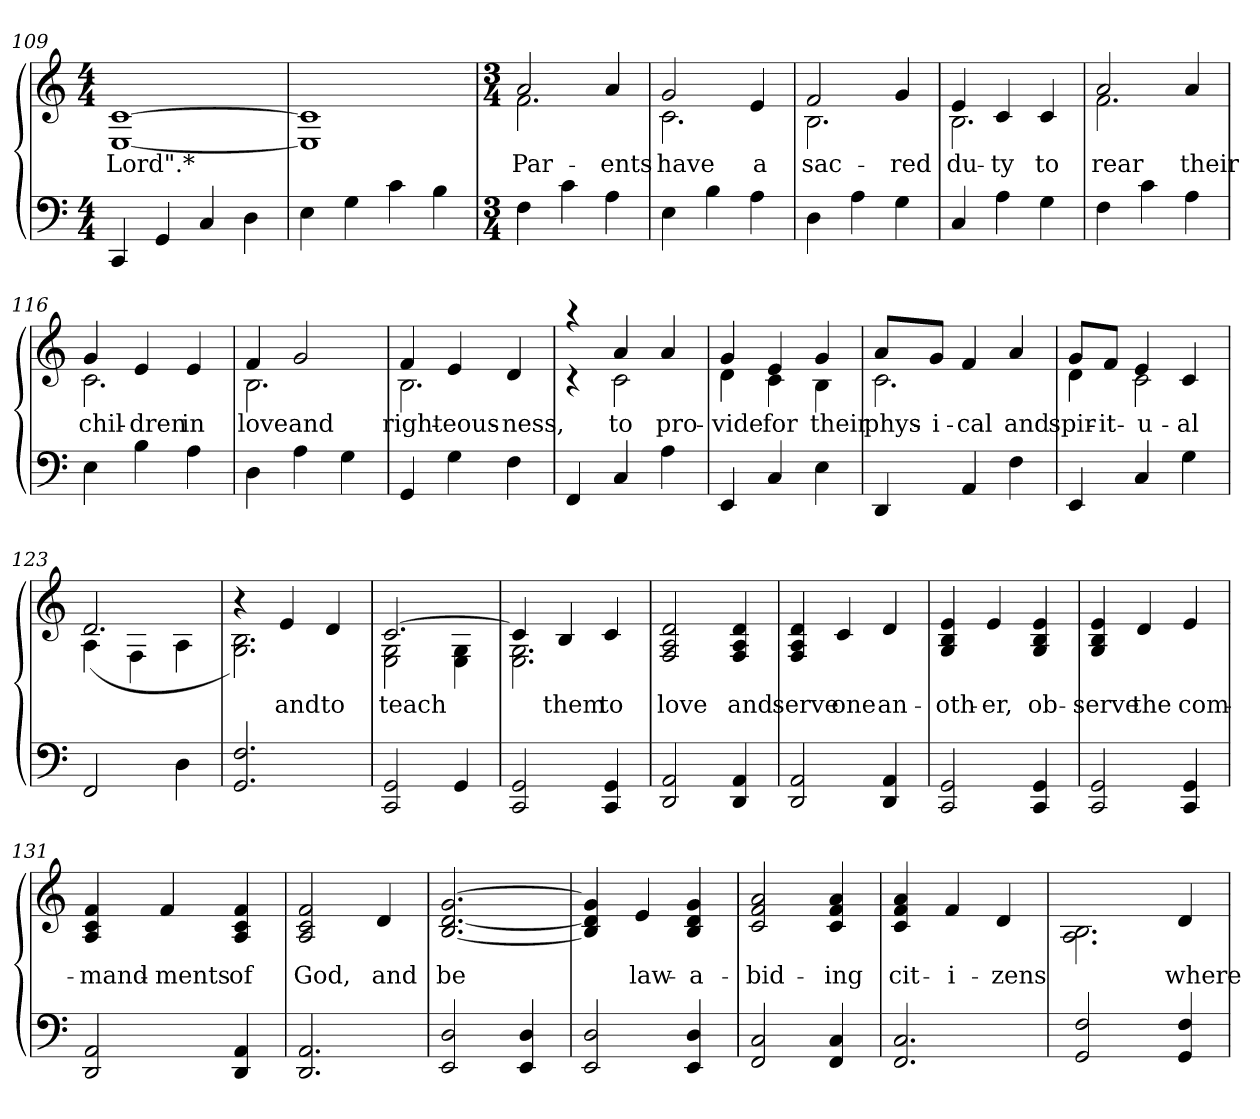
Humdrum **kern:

**kern	**kern	**text
*part1	*part1	*part1
*staff2	*staff1	*staff1
*clefF4	*clefG2	*
*k[]	*k[]	*
*C:	*C:	*
*M4/4	*M4/4	*
=109	=109	=109
!	!	!LO:LY:b
*	*^	*
4CC/	[>1c	[<1E	Lord".*
4GG/	.	.	.
4C/	.	.	.
4D\	.	.	.
=110	=110	=110	=110
4E\	1c]	1E]	.
4G\	.	.	.
4c\	.	.	.
4B\	.	.	.
=111	=111	=111	=111
*M3/4	*M3/4	*	*
!	!	!	!LO:LY:b
4F\	2a/	2.f\	Par-
4c\	.	.	.
!	!	!	!LO:LY:b
4A\	4a/	.	-ents
=112	=112	=112	=112
!	!	!	!LO:LY:b
4E\	2g/	2.c\	have
4B\	.	.	.
!	!	!	!LO:LY:b
4A\	4e/	.	a
=113	=113	=113	=113
!	!	!	!LO:LY:b
4D\	2f/	2.B\	sac-
4A\	.	.	.
!	!	!	!LO:LY:b
4G\	4g/	.	-red
!!LO:LB:g=z	!!
=114	=114	=114	=114
!	!	!	!LO:LY:b
4C/	4e/	2.B\	du-
!	!	!	!LO:LY:b
4A\	4c/	.	-ty
!	!	!	!LO:LY:b
4G\	4c/	.	to
=115	=115	=115	=115
!	!	!	!LO:LY:b
4F\	2a/	2.f\	rear
4c\	.	.	.
!	!	!	!LO:LY:b
4A\	4a/	.	their
=116	=116	=116	=116
!	!	!	!LO:LY:b
4E\	4g/	2.c\	chil-
!	!	!	!LO:LY:b
4B\	4e/	.	-dren
!	!	!	!LO:LY:b
4A\	4e/	.	in
=117	=117	=117	=117
!	!	!	!LO:LY:b
4D\	4f/	2.B\	love
!	!	!	!LO:LY:b
4A\	2g/	.	and
4G\	.	.	.
=118	=118	=118	=118
!	!	!	!LO:LY:b
4GG/	4f/	2.B\	right-
!	!	!	!LO:LY:b
4G\	4e/	.	-eous-
!	!	!	!LO:LY:b
4F\	4d/	.	-ness,
=119	=119	=119	=119
4FF/	4raa	4rc	.
!	!	!	!LO:LY:b
4C/	4a/	2c\	to
!	!	!	!LO:LY:b
4A\	4a/	.	pro-
=120	=120	=120	=120
!	!	!	!LO:LY:b
4EE/	4g/	4d\	-vide
!	!	!	!LO:LY:b
4C/	4e/	4c\	for
!	!	!	!LO:LY:b
4E\	4g/	4B\	their
!!LO:PB:g=z	!!
=121	=121	=121	=121
!	!	!	!LO:LY:b
4DD/	8a/L	2.c\	phys-
!	!	!	!LO:LY:b
.	8g/J	.	-i-
!	!	!	!LO:LY:b
4AA/	4f/	.	-cal
!	!	!	!LO:LY:b
4F\	4a/	.	and
=122	=122	=122	=122
!	!	!	!LO:LY:b
4EE/	8g/L	4d\	spir-
!	!	!	!LO:LY:b
.	8f/J	.	-it-
!	!	!	!LO:LY:b
4C/	4e/	2c\	-u-
!	!	!	!LO:LY:b
4G\	4c/	.	-al
=123	=123	=123	=123
2FF/	2.d/	(<4A\	.
.	.	4F\	.
4D\	.	4A\	.
=124	=124	=124	=124
2.GG/ 2.F/	4ra	2.G\ 2.B\)	.
!	!	!	!LO:LY:b
.	4e/	.	and
!	!	!	!LO:LY:b
.	4d/	.	to
=125	=125	=125	=125
!	!	!	!LO:LY:b
2CC/ 2GG/	[>2.c/	2E\ 2G\	teach
4GG/	.	4E\ 4G\	.
=126	=126	=126	=126
2CC/ 2GG/	4c/]	2.E\ 2.G\	.
!	!	!	!LO:LY:b
.	4B/	.	them
!	!	!	!LO:LY:b
4CC/ 4GG/	4c/	.	to
*	*v	*v	*
!!LO:LB:g=z
=127	=127	=127
!	!	!LO:LY:b
2DD/ 2AA/	2F/ 2A/ 2d/	love
!	!	!LO:LY:b
4DD/ 4AA/	4F/ 4A/ 4d/	and
=128	=128	=128
!	!	!LO:LY:b
2DD/ 2AA/	4F/ 4A/ 4d/	serve
!	!	!LO:LY:b
.	4c/	one
!	!	!LO:LY:b
4DD/ 4AA/	4d/	an-
=129	=129	=129
!	!	!LO:LY:b
2CC/ 2GG/	4G/ 4B/ 4e/	-oth-
!	!	!LO:LY:b
.	4e/	-er,
!	!	!LO:LY:b
4CC/ 4GG/	4G/ 4B/ 4e/	ob-
=130	=130	=130
!	!	!LO:LY:b
2CC/ 2GG/	4G/ 4B/ 4e/	-serve
!	!	!LO:LY:b
.	4d/	the
!	!	!LO:LY:b
4CC/ 4GG/	4e/	com-
=131	=131	=131
!	!	!LO:LY:b
2DD/ 2AA/	4A/ 4c/ 4f/	-mand-
!	!	!LO:LY:b
.	4f/	-ments
!	!	!LO:LY:b
4DD/ 4AA/	4A/ 4c/ 4f/	of
=132	=132	=132
!	!	!LO:LY:b
2.DD/ 2.AA/	2A/ 2c/ 2f/	God,
!	!	!LO:LY:b
.	4d/	and
!!LO:LB:g=z
=133	=133	=133
!	!	!LO:LY:b
2EE/ 2D/	[2.B/ [2.d/ [2.g/	be
4EE/ 4D/	.	.
=134	=134	=134
2EE/ 2D/	4B/] 4d/] 4g/]	.
!	!	!LO:LY:b
.	4e/	law-
!	!	!LO:LY:b
4EE/ 4D/	4B/ 4d/ 4g/	-a-
=135	=135	=135
!	!	!LO:LY:b
2FF/ 2C/	2c/ 2f/ 2a/	-bid-
!	!	!LO:LY:b
4FF/ 4C/	4c/ 4f/ 4a/	-ing
=136	=136	=136
!	!	!LO:LY:b
2.FF/ 2.C/	4c/ 4f/ 4a/	cit-
!	!	!LO:LY:b
.	4f/	-i-
!	!	!LO:LY:b
.	4d/	-zens
=137	=137	=137
*	*^	*
2GG/ 2F/	4ryy	2.A\ 2.B\	.
.	4ryy	.	.
!	!	!	!LO:LY:b
4GG/ 4F/	4d/	.	where-
*	*v	*v	*
=	=	=
*-	*-	*-
